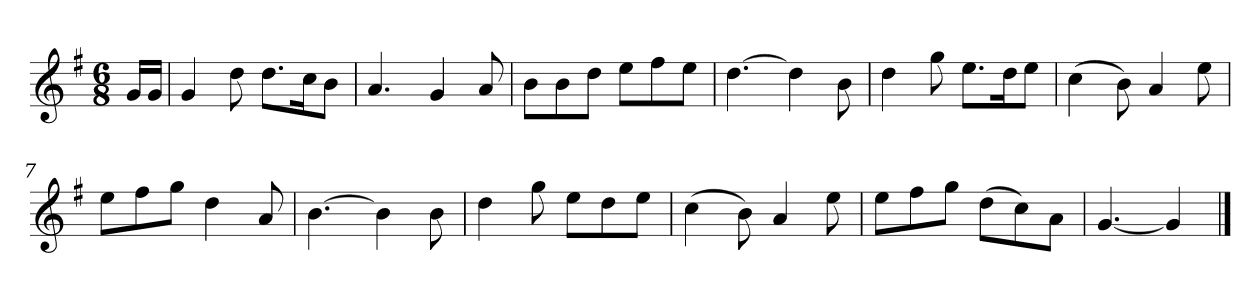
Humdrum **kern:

**kern
*part1
*staff1
*k[f#]
*M6/8
*MM90
=
16gLL
16gJJ
=1
4g
8dd
8.ddL
16ccK
8bJ
=2
4.a
4g
8a
=3
8bL
8b
8ddJ
8eeL
8ff#
8eeJ
=4
[4.dd
4dd]
8b
=5
4dd
8gg
8.eeL
16ddK
8eeJ
=6
(4cc
8b)
4a
8ee
=7
8eeL
8ff#
8ggJ
4dd
8a
=8
[4.b
4b]
8b
=9
4dd
8gg
8eeL
8dd
8eeJ
=10
(4cc
8b)
4a
8ee
=11
8eeL
8ff#
8ggJ
(8ddL
8cc)
8aJ
=12
[4.g
4g]
==
*-
